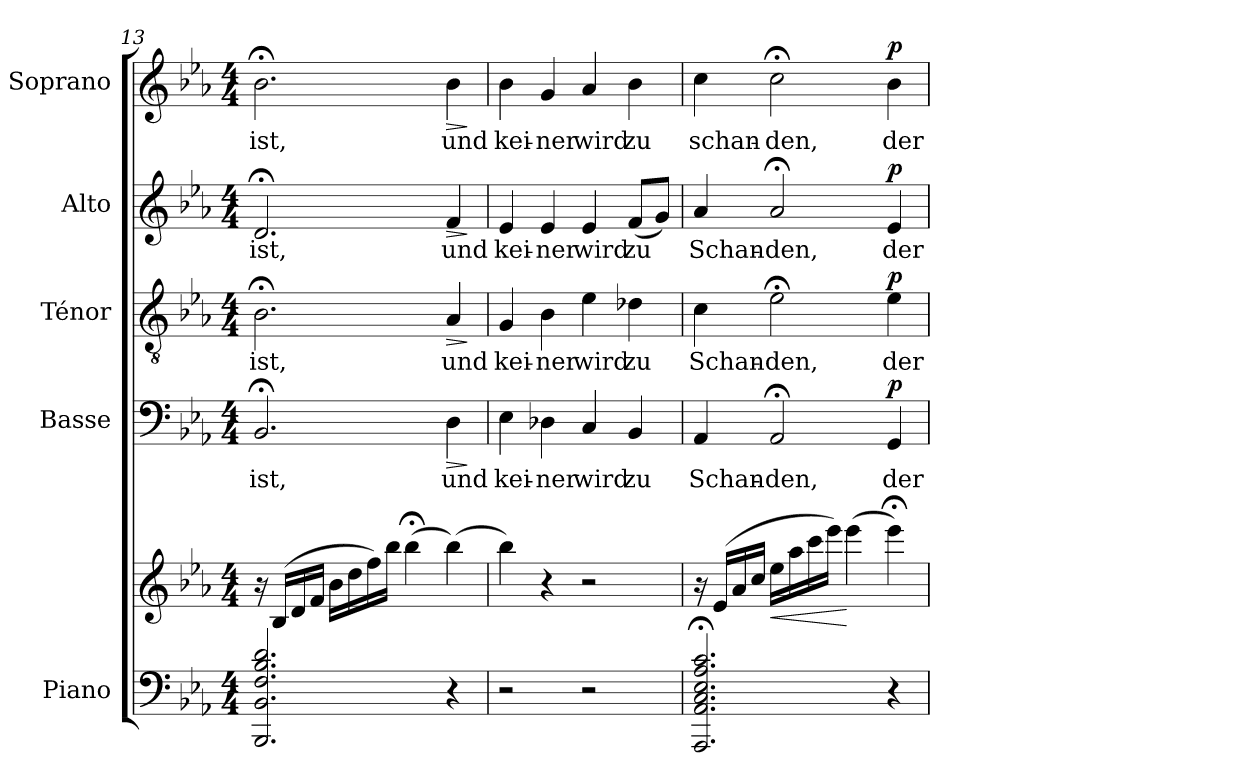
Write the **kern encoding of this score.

**kern	**kern	**dynam	**kern	**text	**dynam	**kern	**text	**dynam	**kern	**text	**dynam	**kern	**text	**dynam
*part5	*part5	*part5	*part4	*part4	*part4	*part3	*part3	*part3	*part2	*part2	*part2	*part1	*part1	*part1
*staff6	*staff5	*staff5/6	*staff4	*staff4	*staff4	*staff3	*staff3	*staff3	*staff2	*staff2	*staff2	*staff1	*staff1	*staff1
*I"Piano	*	*	*I"Basse	*	*	*I"Ténor	*	*	*I"Alto	*	*	*I"Soprano	*	*
*I'Pia.	*	*	*I'B.	*	*	*I'T.	*	*	*I'A.	*	*	*I'S.	*	*
*clefF4	*clefG2	*	*clefF4	*	*	*clefGv2	*	*	*clefG2	*	*	*clefG2	*	*
*k[b-e-a-]	*k[b-e-a-]	*	*k[b-e-a-]	*	*	*k[b-e-a-]	*	*	*k[b-e-a-]	*	*	*k[b-e-a-]	*	*
*M4/4	*M4/4	*	*M4/4	*	*	*M4/4	*	*	*M4/4	*	*	*M4/4	*	*
=13	=13	=13	=13	=13	=13	=13	=13	=13	=13	=13	=13	=13	=13	=13
!	!	!	!	!LO:LY:b	!	!	!LO:LY:b	!	!	!LO:LY:b	!	!	!LO:LY:b	!
2.BBB-/ 2.BB-/ 2.F/ 2.B-/ 2.d/	16r	.	2.BB-;</	ist,	.	2.B-;<\	ist,	.	2.d;</	ist,	.	2.b-;<\	ist,	.
.	(16B-/LL	.	.	.	.	.	.	.	.	.	.	.	.	.
.	16d/	.	.	.	.	.	.	.	.	.	.	.	.	.
.	16f/JJ	.	.	.	.	.	.	.	.	.	.	.	.	.
.	16b-\LL	.	.	.	.	.	.	.	.	.	.	.	.	.
.	16dd\	.	.	.	.	.	.	.	.	.	.	.	.	.
.	16ff\)	.	.	.	.	.	.	.	.	.	.	.	.	.
.	16bb-\JJ	.	.	.	.	.	.	.	.	.	.	.	.	.
.	(4bb-;<\	.	.	.	.	.	.	.	.	.	.	.	.	.
!	!	!	!	!LO:LY:b	!LO:HP:b	!	!LO:LY:b	!LO:HP:b	!	!LO:LY:b	!LO:HP:b	!	!LO:LY:b	!LO:HP:b
4r	(4bb-\)	.	4D\	und	>	4A-i/	und	>	4f/	und	>	4b-\	und	>
.	.	.	.	.	]	.	.	]	.	.	]	.	.	]
=14	=14	=14	=14	=14	=14	=14	=14	=14	=14	=14	=14	=14	=14	=14
!	!	!	!	!LO:LY:b	!	!	!LO:LY:b	!	!	!LO:LY:b	!	!	!LO:LY:b	!
2r	4bb-\)	.	4E-\	kei-	.	4G/	kei-	.	4e-/	kei-	.	4b-\	kei-	.
!	!	!	!	!LO:LY:b	!	!	!LO:LY:b	!	!	!LO:LY:b	!	!	!LO:LY:b	!
.	4r	.	4D-X\	-ner	.	4B-\	-ner	.	4e-/	-ner	.	4g/	-ner	.
!	!	!	!	!LO:LY:b	!	!	!LO:LY:b	!	!	!LO:LY:b	!	!	!LO:LY:b	!
2r	2r	.	4C/	wird	.	4e-\	wird	.	4e-/	wird	.	4a-/	wird	.
!	!	!	!	!LO:LY:b	!	!	!LO:LY:b	!	!	!LO:LY:b	!	!	!LO:LY:b	!
.	.	.	4BB-/	zu	.	4d-X\	zu	.	(8f/L	zu	.	4b-\	zu	.
.	.	.	.	.	.	.	.	.	8g/J)	.	.	.	.	.
!!LO:LB:g=z
=15	=15	=15	=15	=15	=15	=15	=15	=15	=15	=15	=15	=15	=15	=15
!	!	!	!	!LO:LY:b	!	!	!LO:LY:b	!	!	!LO:LY:b	!	!	!LO:LY:b	!
2.AAA-/;< 2.AA-/;< 2.C/;< 2.E-/;< 2.A-/;< 2.c/;<	16r	.	4AA-/	Schan-	.	4c\	Schan-	.	4a-/	Schan-	.	4cc\	schan-	.
.	(16e-/LL	.	.	.	.	.	.	.	.	.	.	.	.	.
.	16a-/	.	.	.	.	.	.	.	.	.	.	.	.	.
.	16cc/JJ	.	.	.	.	.	.	.	.	.	.	.	.	.
!	!	!LO:HP:b	!	!LO:LY:b	!	!	!LO:LY:b	!	!	!LO:LY:b	!	!	!LO:LY:b	!
.	16ee-\LL	<	2AA-;</	-den,	.	2e-;<\	-den,	.	2a-;</	-den,	.	2cc;<\	-den,	.
.	16aa-\	.	.	.	.	.	.	.	.	.	.	.	.	.
.	16ccc\	.	.	.	.	.	.	.	.	.	.	.	.	.
.	16eee-\JJ)	.	.	.	.	.	.	.	.	.	.	.	.	.
.	(4eee-\	[	.	.	.	.	.	.	.	.	.	.	.	.
!	!	!	!	!LO:LY:b	!LO:DY:a	!	!LO:LY:b	!LO:DY:a	!	!LO:LY:b	!LO:DY:a	!	!LO:LY:b	!LO:DY:a
4r	4eee-;<\)	.	4GG/	der	p	4e-\	der	p	4e-/	der	p	4b-\	der	p
=	=	=	=	=	=	=	=	=	=	=	=	=	=	=
*-	*-	*-	*-	*-	*-	*-	*-	*-	*-	*-	*-	*-	*-	*-
